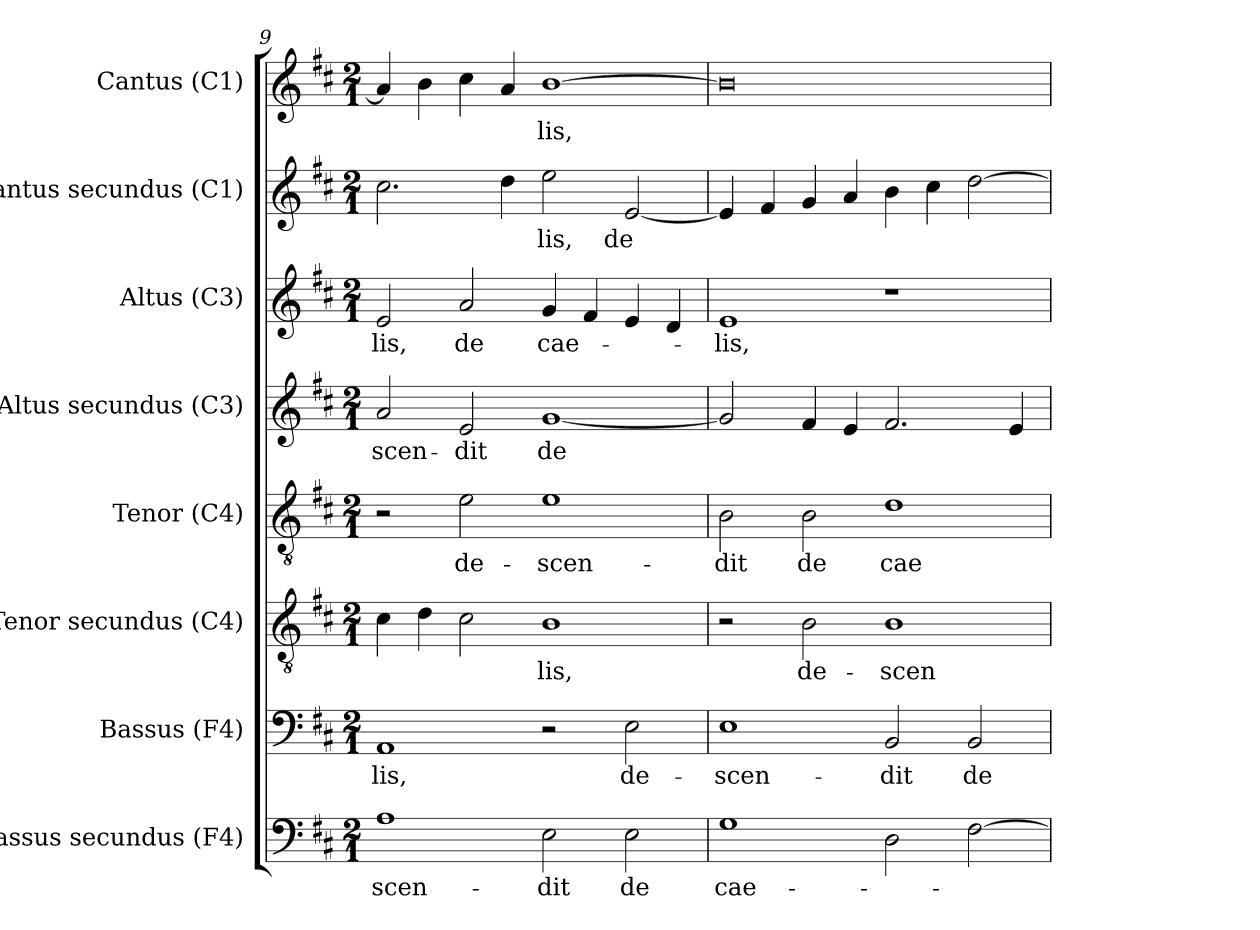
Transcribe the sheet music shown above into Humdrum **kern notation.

**kern	**text	**kern	**text	**kern	**text	**kern	**text	**kern	**text	**kern	**text	**kern	**text	**kern	**text
*part8	*part8	*part7	*part7	*part6	*part6	*part5	*part5	*part4	*part4	*part3	*part3	*part2	*part2	*part1	*part1
*staff8	*staff8	*staff7	*staff7	*staff6	*staff6	*staff5	*staff5	*staff4	*staff4	*staff3	*staff3	*staff2	*staff2	*staff1	*staff1
*I"Bassus secundus (F4)	*	*I"Bassus (F4)	*	*I"Tenor secundus (C4)	*	*I"Tenor (C4)	*	*I"Altus secundus (C3)	*	*I"Altus (C3)	*	*I"Cantus secundus (C1)	*	*I"Cantus (C1)	*
*I'B2	*	*I'B.	*	*I'T2	*	*I'T.	*	*I'A2	*	*I'A.	*	*I'C2	*	*I'C.	*
*clefF4	*	*clefF4	*	*clefGv2	*	*clefGv2	*	*clefG2	*	*clefG2	*	*clefG2	*	*clefG2	*
*	*	*	*	*	*	*ITrd7c12	*	*	*	*	*	*	*	*	*
*k[f#c#]	*	*k[f#c#]	*	*k[f#c#]	*	*k[f#c#]	*	*k[f#c#]	*	*k[f#c#]	*	*k[f#c#]	*	*k[f#c#]	*
*D:	*	*D:	*	*D:	*	*D:	*	*D:	*	*D:	*	*D:	*	*D:	*
*M2/1	*	*M2/1	*	*M2/1	*	*M2/1	*	*M2/1	*	*M2/1	*	*M2/1	*	*M2/1	*
=9	=9	=9	=9	=9	=9	=9	=9	=9	=9	=9	=9	=9	=9	=9	=9
!	!LO:LY:b:color=#000000	!	!	!	!	!	!	!	!	!	!	!	!	!	!
!	!	!	!LO:LY:b:color=#000000	!	!	!	!	!	!	!	!	!	!	!	!
!	!	!	!	!	!	!	!	!	!LO:LY:b:color=#000000	!	!	!	!	!	!
!	!	!	!	!	!	!	!	!	!	!	!LO:LY:b:color=#000000	!	!	!	!
1Ai	-scen-	1AAi	-lis,	4c#i\	.	2r	.	2ai/	-scen-	2ei/	-lis,	2.cc#i\	.	4ai/]	.
.	.	.	.	4di\	.	.	.	.	.	.	.	.	.	4bi\	.
!	!	!	!	!	!	!	!LO:LY:b:color=#000000	!	!	!	!	!	!	!	!
!	!	!	!	!	!	!	!	!	!LO:LY:b:color=#000000	!	!	!	!	!	!
!	!	!	!	!	!	!	!	!	!	!	!LO:LY:b:color=#000000	!	!	!	!
.	.	.	.	2c#i\	.	2Ei\	de-	2ei/	-dit	2ai/	de	.	.	4cc#i\	.
.	.	.	.	.	.	.	.	.	.	.	.	4ddi\	.	4ai/	.
!	!LO:LY:b:color=#000000	!	!	!	!	!	!	!	!	!	!	!	!	!	!
!	!	!	!	!	!LO:LY:b:color=#000000	!	!	!	!	!	!	!	!	!	!
!	!	!	!	!	!	!	!LO:LY:b:color=#000000	!	!	!	!	!	!	!	!
!	!	!	!	!	!	!	!	!	!LO:LY:b:color=#000000	!	!	!	!	!	!
!	!	!	!	!	!	!	!	!	!	!	!LO:LY:b:color=#000000	!	!	!	!
!	!	!	!	!	!	!	!	!	!	!	!	!	!LO:LY:b:color=#000000	!	!
!	!	!	!	!	!	!	!	!	!	!	!	!	!	!	!LO:LY:b:color=#000000
2Ei\	-dit	2r	.	1Bi	-lis,	1Ei	-scen-	[1gi	de	4gi/	cae-	2eei\	-lis,	[1bi	-lis,
.	.	.	.	.	.	.	.	.	.	4f#i/	.	.	.	.	.
!	!LO:LY:b:color=#000000	!	!	!	!	!	!	!	!	!	!	!	!	!	!
!	!	!	!LO:LY:b:color=#000000	!	!	!	!	!	!	!	!	!	!	!	!
!	!	!	!	!	!	!	!	!	!	!	!	!	!LO:LY:b:color=#000000	!	!
2Ei\	de	2Ei\	de-	.	.	.	.	.	.	4ei/	.	[2ei/	de	.	.
.	.	.	.	.	.	.	.	.	.	4di/	.	.	.	.	.
!!LO:PB:g=z
=10	=10	=10	=10	=10	=10	=10	=10	=10	=10	=10	=10	=10	=10	=10	=10
!	!LO:LY:b:color=#000000	!	!	!	!	!	!	!	!	!	!	!	!	!	!
!	!	!	!LO:LY:b:color=#000000	!	!	!	!	!	!	!	!	!	!	!	!
!	!	!	!	!	!	!	!LO:LY:b:color=#000000	!	!	!	!	!	!	!	!
!	!	!	!	!	!	!	!	!	!	!	!LO:LY:b:color=#000000	!	!	!	!
1Gi	cae-	1Ei	-scen-	2r	.	2BBi\	-dit	2gi/]	.	1ei	-lis,	4ei/]	.	0bi]	.
.	.	.	.	.	.	.	.	.	.	.	.	4f#i/	.	.	.
!	!	!	!	!	!LO:LY:b:color=#000000	!	!	!	!	!	!	!	!	!	!
!	!	!	!	!	!	!	!LO:LY:b:color=#000000	!	!	!	!	!	!	!	!
.	.	.	.	2Bi\	de-	2BBi\	de	4f#i/	.	.	.	4gi/	.	.	.
.	.	.	.	.	.	.	.	4ei/	.	.	.	4ai/	.	.	.
!	!	!	!LO:LY:b:color=#000000	!	!	!	!	!	!	!	!	!	!	!	!
!	!	!	!	!	!LO:LY:b:color=#000000	!	!	!	!	!	!	!	!	!	!
!	!	!	!	!	!	!	!LO:LY:b:color=#000000	!	!	!	!	!	!	!	!
2Di\	.	2BBi/	-dit	1Bi	-scen-	1Di	cae-	2.f#i/	.	1r	.	4bi\	.	.	.
.	.	.	.	.	.	.	.	.	.	.	.	4cc#i\	.	.	.
!	!	!	!LO:LY:b:color=#000000	!	!	!	!	!	!	!	!	!	!	!	!
[2F#i\	.	2BBi/	de	.	.	.	.	.	.	.	.	[2ddi\	.	.	.
.	.	.	.	.	.	.	.	4ei/	.	.	.	.	.	.	.
=	=	=	=	=	=	=	=	=	=	=	=	=	=	=	=
*-	*-	*-	*-	*-	*-	*-	*-	*-	*-	*-	*-	*-	*-	*-	*-
